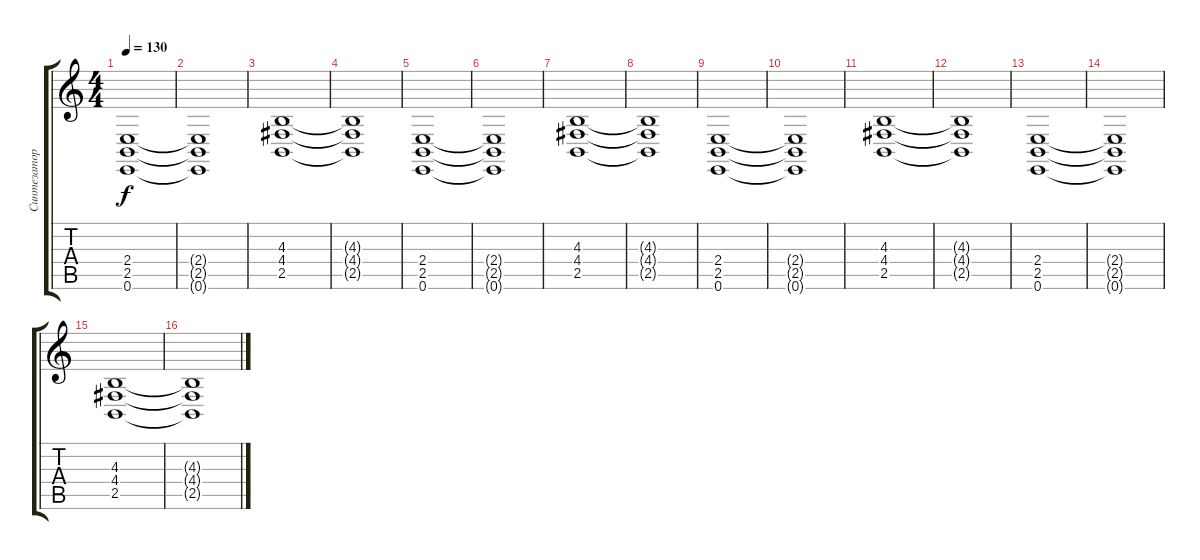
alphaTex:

\track ("Синтезатор 2 (Стиан Аарстад)" "Синтезатор") {instrument pad7halo}
\staff {score tabs}
\tuning (E4 B3 G3 D3 A2 E2) {hide}
\ts (4 4)
\tempo 130
\clef g2
\ks c
(2.4 2.5 0.6).1{dy f} |
(2.4{t} 2.5{t} 0.6{t}).1 |
(4.3 4.4 2.5).1 |
(4.3{t} 4.4{t} 2.5{t}).1 |
(2.4 2.5 0.6).1 |
(2.4{t} 2.5{t} 0.6{t}).1 |
(4.3 4.4 2.5).1 |
(4.3{t} 4.4{t} 2.5{t}).1 |
(2.4 2.5 0.6).1 |
(2.4{t} 2.5{t} 0.6{t}).1 |
(4.3 4.4 2.5).1 |
(4.3{t} 4.4{t} 2.5{t}).1 |
(2.4 2.5 0.6).1 |
(2.4{t} 2.5{t} 0.6{t}).1 |
(4.3 4.4 2.5).1 |
(4.3{t} 4.4{t} 2.5{t}).1
